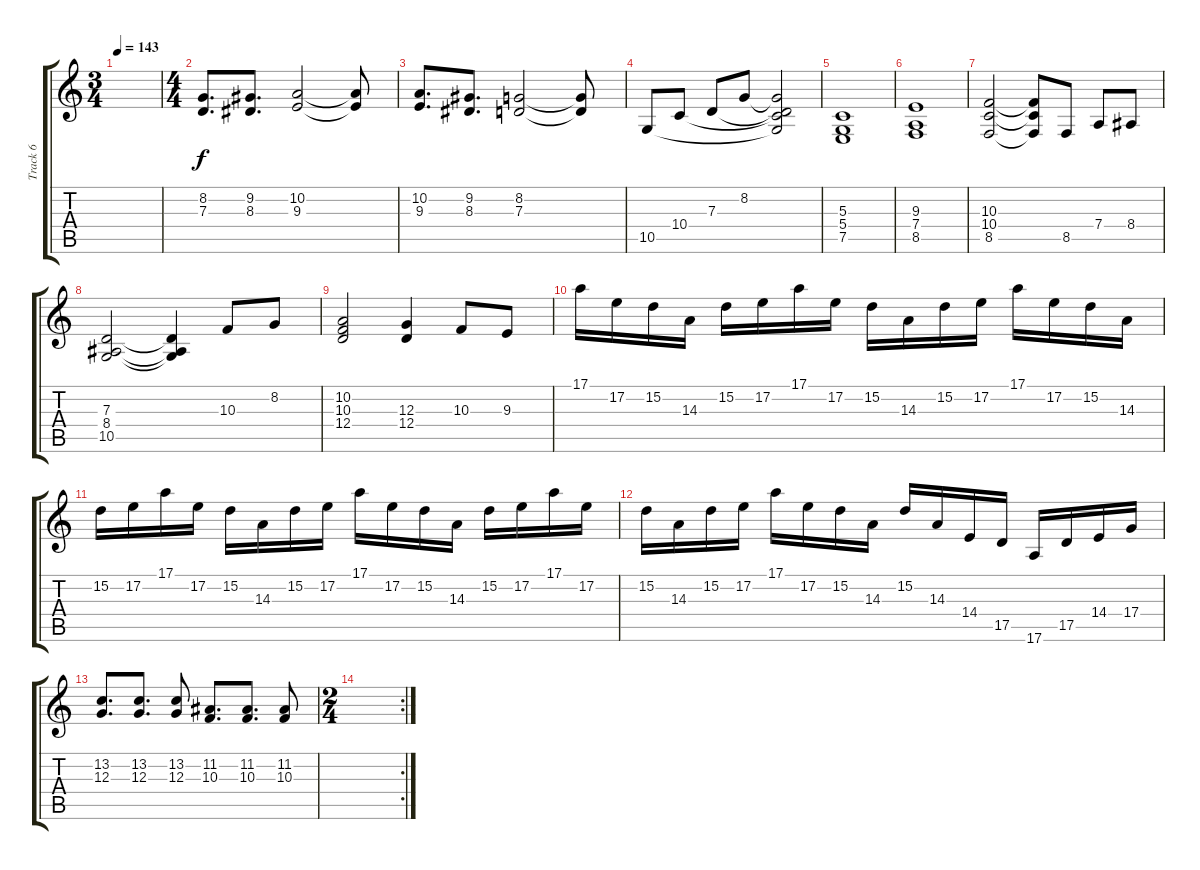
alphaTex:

\track ("Track 6" "Track 6") {instrument electricgrandpiano}
\staff {score tabs}
\tuning (E4 B3 G3 D3 A2 E2) {hide}
\ts (3 4)
\tempo 143
\clef g2
\ks c
|
\ts (4 4)
(8.2 7.3).8{d} (9.2 8.3).8{d} (10.2 9.3).2 (10.2{t} 9.3{t}).8 |
(10.2 9.3).8{d} (9.2 8.3).8{d} (8.2 7.3).2 (8.2{t} 7.3{t}).8 |
10.5.8 10.4.8 7.3.8 8.2.8 (8.2{t} 7.3{t} 10.4{t} 10.5{t}).2 |
(5.3 5.4 7.5).1 |
(9.3 7.4 8.5).1 |
(10.3 10.4 8.5).2 (10.3{t} 10.4{t} 8.5{t}).8 8.5.8 7.4.8 8.4.8 |
(7.3 8.4 10.5).2 (7.3{t} 8.4{t} 10.5{t}).4 10.3.8 8.2.8 |
(10.2 10.3 12.4).2 (12.3 12.4).4 10.3.8 9.3.8 |
17.1.16 17.2.16 15.2.16 14.3.16 15.2.16 17.2.16 17.1.16 17.2.16 15.2.16 14.3.16 15.2.16 17.2.16 17.1.16 17.2.16 15.2.16 14.3.16 |
15.2.16 17.2.16 17.1.16 17.2.16 15.2.16 14.3.16 15.2.16 17.2.16 17.1.16 17.2.16 15.2.16 14.3.16 15.2.16 17.2.16 17.1.16 17.2.16 |
15.2.16 14.3.16 15.2.16 17.2.16 17.1.16 17.2.16 15.2.16 14.3.16 15.2.16 14.3.16 14.4.16 17.5.16 17.6.16 17.5.16 14.4.16 17.4.16 |
(13.2 12.3).8{d} (13.2 12.3).8{d} (13.2 12.3).8 (11.2 10.3).8{d} (11.2 10.3).8{d} (11.2 10.3).8 |
\rc 2
\ts (2 4)
